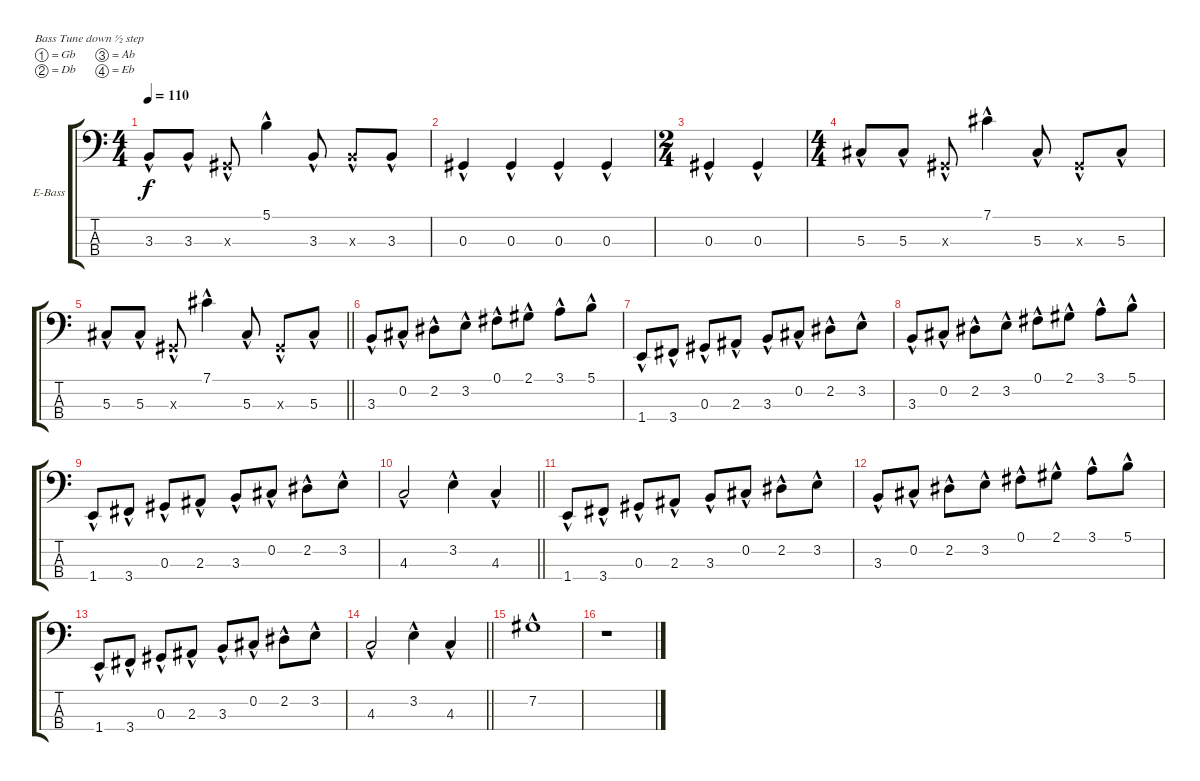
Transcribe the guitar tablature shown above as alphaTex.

\bracketExtendMode groupsimilarinstruments
\firstSystemTrackNameOrientation horizontal
\otherSystemsTrackNameOrientation horizontal
\track ("Bass" "E-Bass") {instrument electricbassfinger}
\staff {score tabs}
\tuning (Gb2 Db2 Ab1 Eb1)
\ts (4 4)
\tempo 110
\clef f4
\ks c
3.3{hac}.8{dy f} 3.3{hac}.8 0.3{hac x}.8 5.1{hac}.4 3.3{hac}.8 3.3{hac x}.8 3.3{hac}.8 |
0.3{hac}.4 0.3{hac}.4 0.3{hac}.4 0.3{hac}.4 |
\ts (2 4)
\beaming (8 2 2 2 2)
0.3{hac}.4 0.3{hac}.4 |
\ts (4 4)
\beaming (8 2 2 2 2)
5.3{hac}.8 5.3{hac}.8 0.3{hac x}.8 7.1{hac}.4 5.3{hac}.8 0.3{hac x}.8 5.3{hac}.8 |
\barLineRight lightlight
5.3{hac}.8 5.3{hac}.8 0.3{hac x}.8 7.1{hac}.4 5.3{hac}.8 0.3{hac x}.8 5.3{hac}.8 |
3.3{hac}.8 0.2{hac}.8 2.2{hac}.8 3.2{hac}.8 0.1{hac}.8 2.1{hac}.8 3.1{hac}.8 5.1{hac}.8 |
1.4{hac}.8 3.4{hac}.8 0.3{hac}.8 2.3{hac}.8 3.3{hac}.8 0.2{hac}.8 2.2{hac}.8 3.2{hac}.8 |
3.3{hac}.8 0.2{hac}.8 2.2{hac}.8 3.2{hac}.8 0.1{hac}.8 2.1{hac}.8 3.1{hac}.8 5.1{hac}.8 |
1.4{hac}.8 3.4{hac}.8 0.3{hac}.8 2.3{hac}.8 3.3{hac}.8 0.2{hac}.8 2.2{hac}.8 3.2{hac}.8 |
\barLineRight lightlight
4.3{hac}.2 3.2{hac}.4 4.3{hac}.4 |
1.4{hac}.8 3.4{hac}.8 0.3{hac}.8 2.3{hac}.8 3.3{hac}.8 0.2{hac}.8 2.2{hac}.8 3.2{hac}.8 |
3.3{hac}.8 0.2{hac}.8 2.2{hac}.8 3.2{hac}.8 0.1{hac}.8 2.1{hac}.8 3.1{hac}.8 5.1{hac}.8 |
1.4{hac}.8 3.4{hac}.8 0.3{hac}.8 2.3{hac}.8 3.3{hac}.8 0.2{hac}.8 2.2{hac}.8 3.2{hac}.8 |
\barLineRight lightlight
4.3{hac}.2 3.2{hac}.4 4.3{hac}.4 |
7.2{hac}.1 |
r.1
